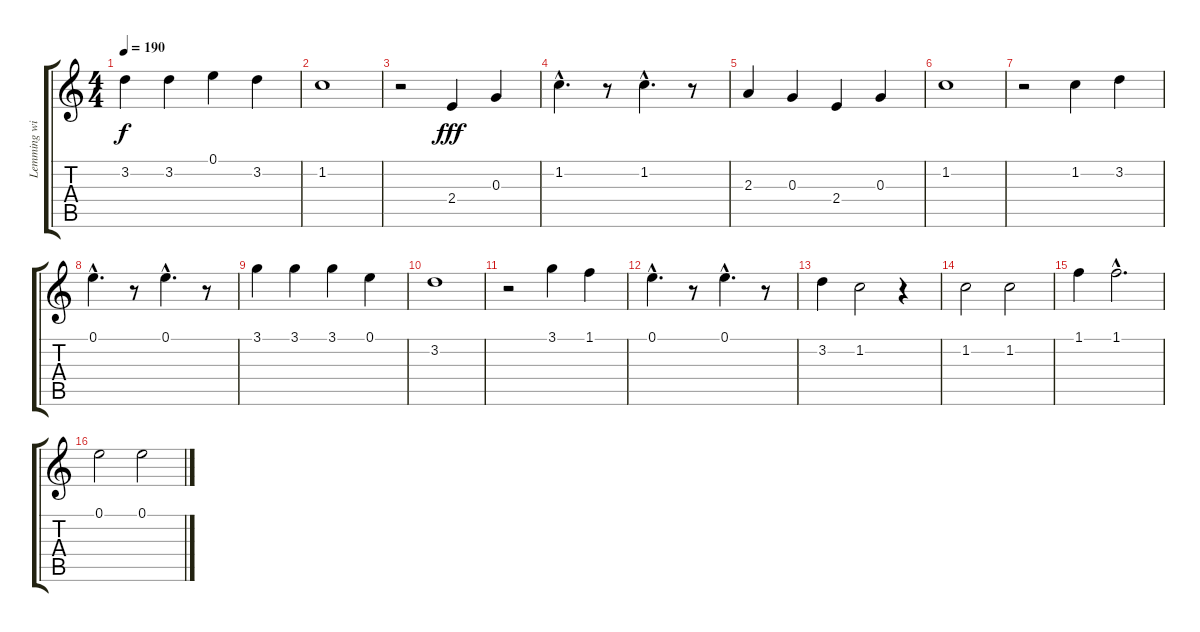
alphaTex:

\track ("Lemming with Guitar" "Lemming wi") {instrument distortionguitar}
\staff {score tabs}
\tuning (E4 B3 G3 D3 A2 E2) {hide}
\ts (4 4)
\tempo 190
\clef g2
\ks c
3.2.4{dy f} 3.2.4 0.1.4 3.2.4 |
1.2.1 |
r.2{instrument acousticguitarsteel} 2.4.4{dy fff} 0.3.4 |
1.2{hac}.4{d} r.8 1.2{hac}.4{d} r.8 |
2.3.4 0.3.4 2.4.4 0.3.4 |
1.2.1 |
r.2 1.2.4 3.2.4 |
0.1{hac}.4{d} r.8 0.1{hac}.4{d} r.8 |
3.1.4 3.1.4 3.1.4 0.1.4 |
3.2.1 |
r.2 3.1.4 1.1.4 |
0.1{hac}.4{d} r.8 0.1{hac}.4{d} r.8 |
3.2.4 1.2.2 r.4 |
1.2.2 1.2.2 |
1.1.4 1.1{hac}.2{d} |
0.1.2 0.1.2
